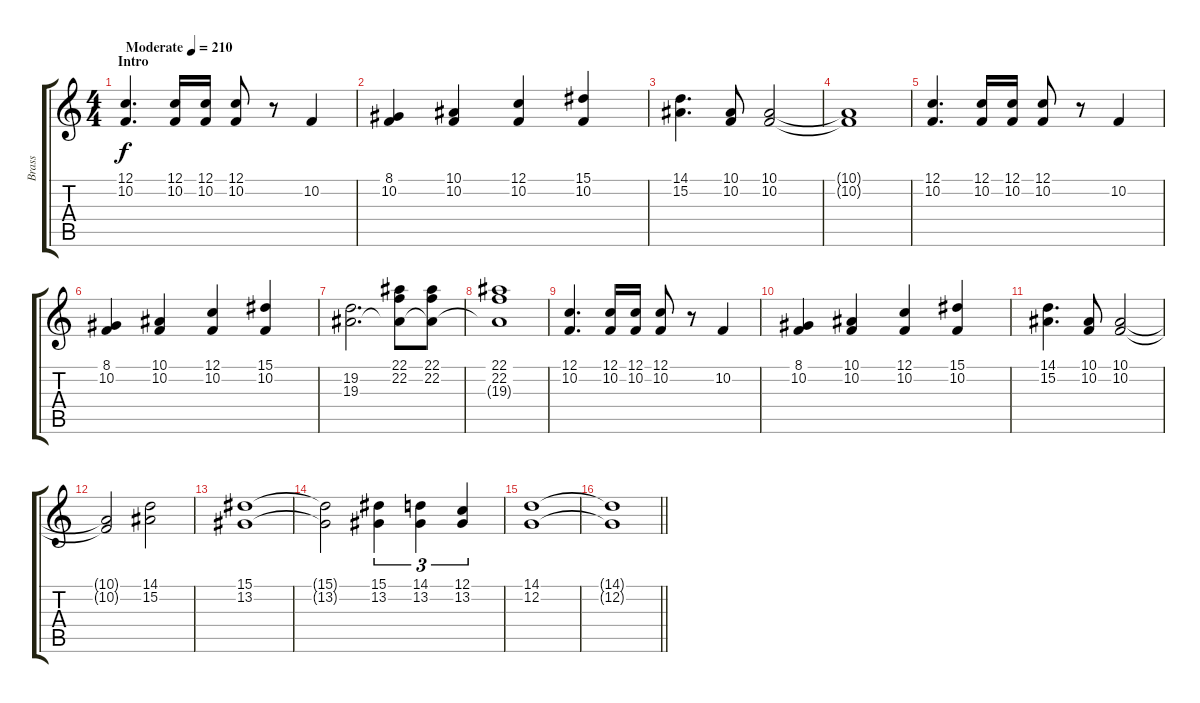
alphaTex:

\track ("Brass" "Brass") {instrument brasssection}
\staff {score tabs}
\tuning (C4 G3 Eb3 Bb2 F2 C2) {hide}
\ts (4 4)
\section ("" "Intro")
\tempo (210 "Moderate")
\clef g2
\ks c
(12.1 10.2).4{d dy f instrument brasssection} (12.1 10.2).16 (12.1 10.2).16 (12.1 10.2).8 r.8 10.2.4 |
(8.1 10.2).4 (10.1 10.2).4 (12.1 10.2).4 (15.1 10.2).4 |
(14.1 15.2).4{d} (10.1 10.2).8 (10.1 10.2).2 |
(10.1{t} 10.2{t}).1 |
(12.1 10.2).4{d} (12.1 10.2).16 (12.1 10.2).16 (12.1 10.2).8 r.8 10.2.4 |
(8.1 10.2).4 (10.1 10.2).4 (12.1 10.2).4 (15.1 10.2).4 |
(19.2 19.3).2{d} (22.1 22.2 19.3{t}).8 (22.1 22.2 19.3{t}).8 |
(22.1 22.2 19.3{t}).1 |
(12.1 10.2).4{d} (12.1 10.2).16 (12.1 10.2).16 (12.1 10.2).8 r.8 10.2.4 |
(8.1 10.2).4 (10.1 10.2).4 (12.1 10.2).4 (15.1 10.2).4 |
(14.1 15.2).4{d} (10.1 10.2).8 (10.1 10.2).2 |
(10.1{t} 10.2{t}).2 (14.1 15.2).2 |
(15.1 13.2).1 |
(15.1{t} 13.2{t}).2 (15.1 13.2).4{tu (3 2)} (14.1 13.2).4{tu (3 2)} (12.1 13.2).4{tu (3 2)} |
(14.1 12.2).1 |
\barLineRight lightlight
(14.1{t} 12.2{t}).1
